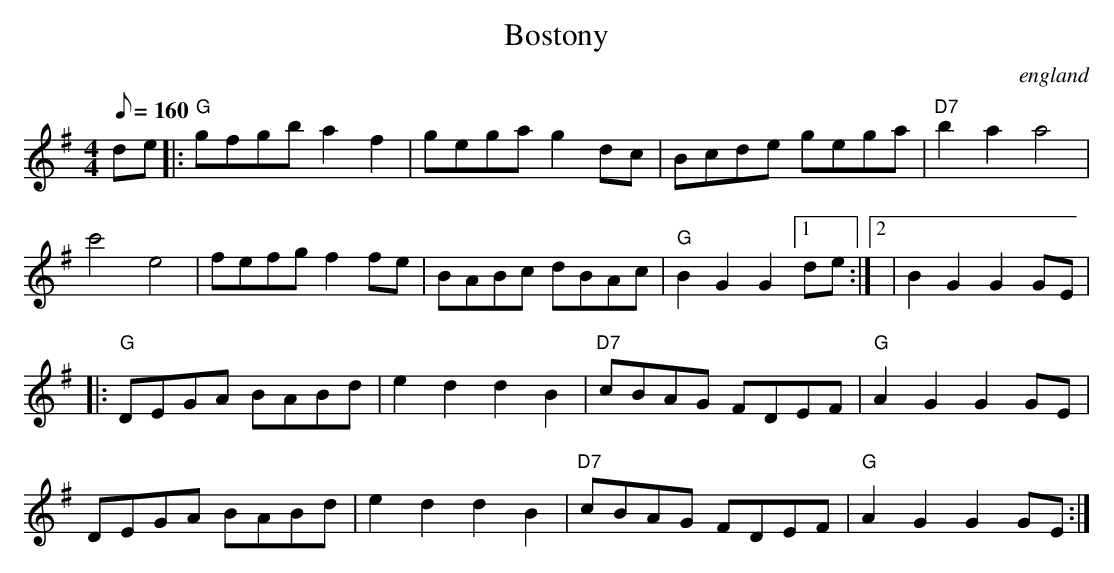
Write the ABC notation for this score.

X:1
T:Bostony
O:england
M:4/4
L:1/8
Q:160
K:G
de|:"G" gfgb a2 f2| gega g2 dc|Bcde gega|"D7"b2 a2 a4|
c'4 e4| fefg f2 fe| BABc dBAc|"G" B2 G2 G2 [1de:|[2|B2 G2 G2 GE|
|:"G" DEGA BABd|e2 d2 d2 B2|"D7"cBAG FDEF|"G" A2 G2 G2 GE|
DEGA BABd|e2 d2 d2 B2|"D7"cBAG FDEF|"G" A2 G2 G2 GE:|
